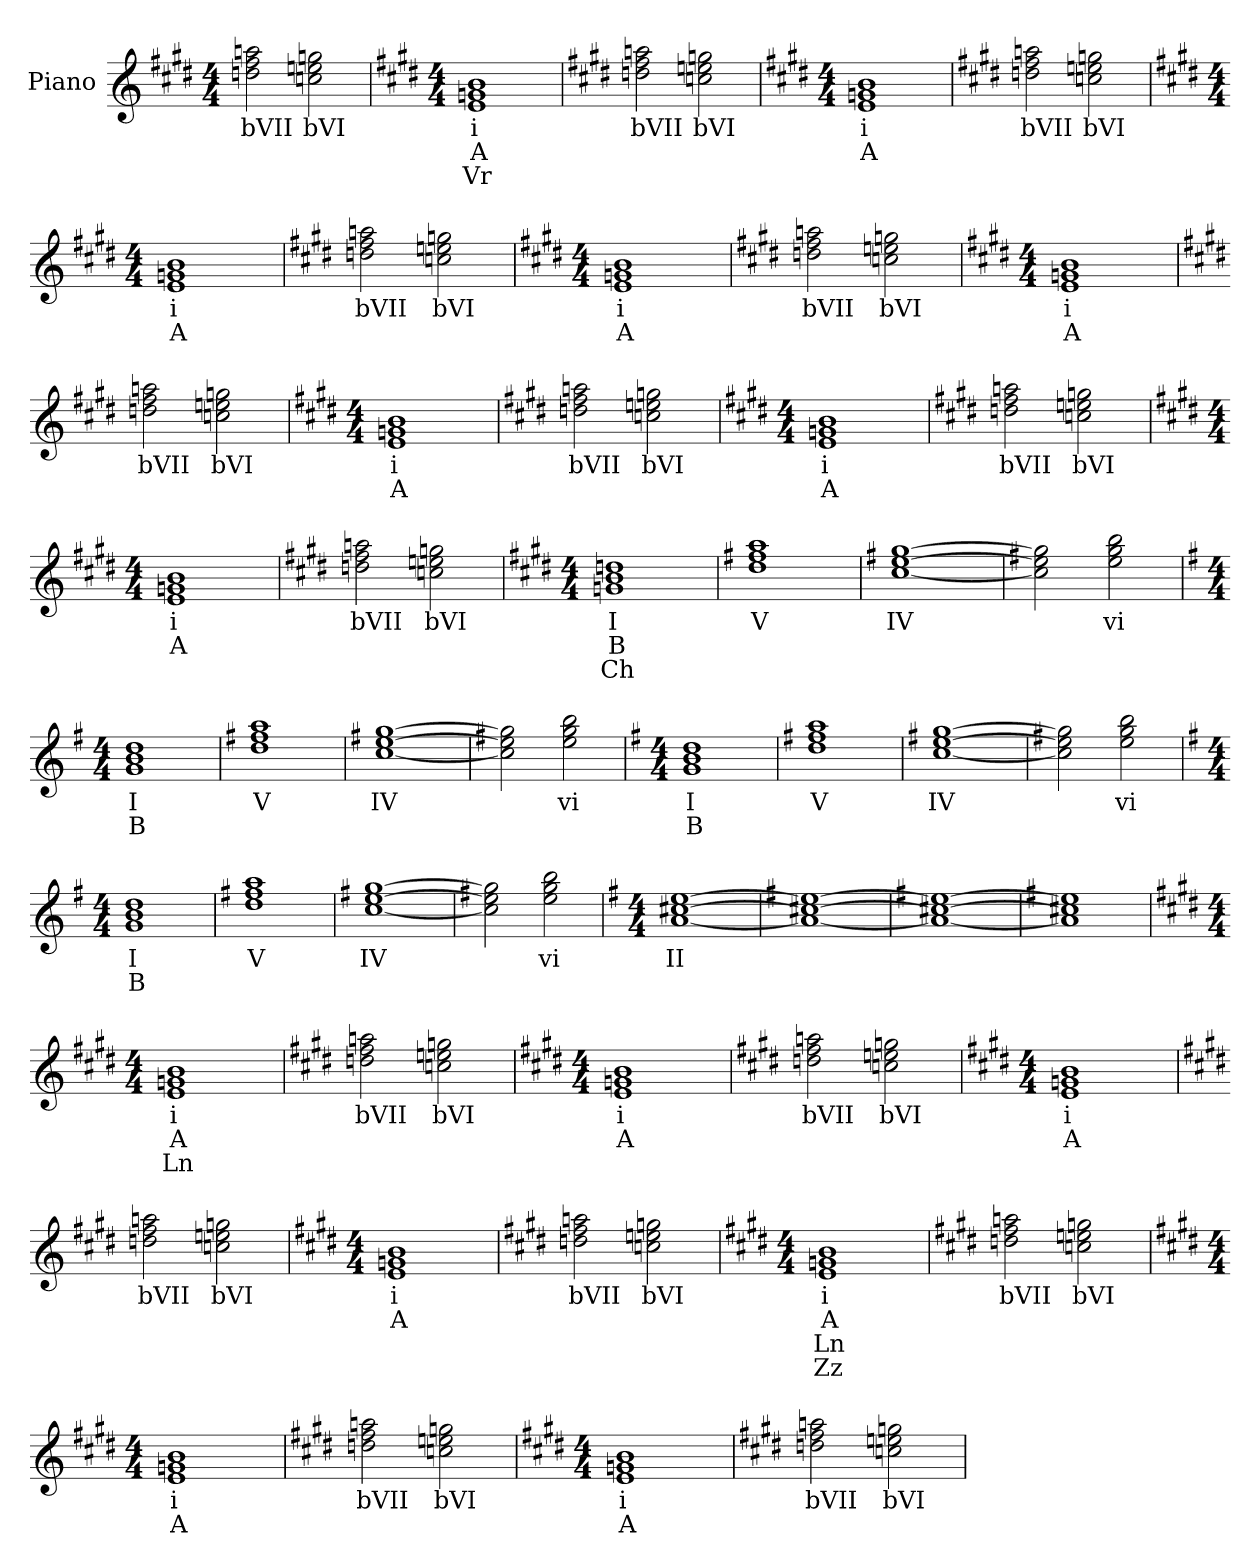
**kern	**text	**text	**text	**text
*part1	*part1	*part1	*part1	*part1
*staff1	*staff1	*staff1	*staff1	*staff1
*I"Piano	*	*	*	*
*I'Pno	*	*	*	*
*k[f#c#g#d#]	*	*	*	*
*E:	*	*	*	*
*M4/4	*	*	*	*
=	=	=	=	=
2ddn 2ff# 2aan	bVII	.	.	.
2ccn 2een 2ggn	bVI	.	.	.
=	=	=	=	=
*k[f#c#g#d#]	*	*	*	*
*E:	*	*	*	*
*M4/4	*	*	*	*
1e 1gn 1b	i	A	Vr	.
=	=	=	=	=
*k[f#c#g#d#]	*	*	*	*
*E:	*	*	*	*
2ddn 2ff# 2aan	bVII	.	.	.
2ccn 2een 2ggn	bVI	.	.	.
=	=	=	=	=
*k[f#c#g#d#]	*	*	*	*
*E:	*	*	*	*
*M4/4	*	*	*	*
1e 1gn 1b	i	A	.	.
=	=	=	=	=
*k[f#c#g#d#]	*	*	*	*
*E:	*	*	*	*
2ddn 2ff# 2aan	bVII	.	.	.
2ccn 2een 2ggn	bVI	.	.	.
=	=	=	=	=
*k[f#c#g#d#]	*	*	*	*
*E:	*	*	*	*
*M4/4	*	*	*	*
1e 1gn 1b	i	A	.	.
=	=	=	=	=
*k[f#c#g#d#]	*	*	*	*
*E:	*	*	*	*
2ddn 2ff# 2aan	bVII	.	.	.
2ccn 2een 2ggn	bVI	.	.	.
=	=	=	=	=
*k[f#c#g#d#]	*	*	*	*
*E:	*	*	*	*
*M4/4	*	*	*	*
1e 1gn 1b	i	A	.	.
=	=	=	=	=
*k[f#c#g#d#]	*	*	*	*
*E:	*	*	*	*
2ddn 2ff# 2aan	bVII	.	.	.
2ccn 2een 2ggn	bVI	.	.	.
=	=	=	=	=
*k[f#c#g#d#]	*	*	*	*
*E:	*	*	*	*
*M4/4	*	*	*	*
1e 1gn 1b	i	A	.	.
=	=	=	=	=
*k[f#c#g#d#]	*	*	*	*
*E:	*	*	*	*
2ddn 2ff# 2aan	bVII	.	.	.
2ccn 2een 2ggn	bVI	.	.	.
=	=	=	=	=
*k[f#c#g#d#]	*	*	*	*
*E:	*	*	*	*
*M4/4	*	*	*	*
1e 1gn 1b	i	A	.	.
=	=	=	=	=
*k[f#c#g#d#]	*	*	*	*
*E:	*	*	*	*
2ddn 2ff# 2aan	bVII	.	.	.
2ccn 2een 2ggn	bVI	.	.	.
=	=	=	=	=
*k[f#c#g#d#]	*	*	*	*
*E:	*	*	*	*
*M4/4	*	*	*	*
1e 1gn 1b	i	A	.	.
=	=	=	=	=
*k[f#c#g#d#]	*	*	*	*
*E:	*	*	*	*
2ddn 2ff# 2aan	bVII	.	.	.
2ccn 2een 2ggn	bVI	.	.	.
=	=	=	=	=
*k[f#c#g#d#]	*	*	*	*
*E:	*	*	*	*
*M4/4	*	*	*	*
1e 1gn 1b	i	A	.	.
=	=	=	=	=
*k[f#c#g#d#]	*	*	*	*
*E:	*	*	*	*
2ddn 2ff# 2aan	bVII	.	.	.
2ccn 2een 2ggn	bVI	.	.	.
=	=	=	=	=
*k[f#c#g#d#]	*	*	*	*
*E:	*	*	*	*
*M4/4	*	*	*	*
1gn 1b 1ddn	I	B	Ch	.
=	=	=	=	=
*k[f#]	*	*	*	*
*G:	*	*	*	*
1dd 1ff# 1aa	V	.	.	.
=	=	=	=	=
*k[f#]	*	*	*	*
*G:	*	*	*	*
[1cc [1ee [1gg	IV	.	.	.
=	=	=	=	=
*k[f#]	*	*	*	*
*G:	*	*	*	*
2cc] 2ee] 2gg]	.	.	.	.
2ee 2gg 2bb	vi	.	.	.
=	=	=	=	=
*k[f#]	*	*	*	*
*G:	*	*	*	*
*M4/4	*	*	*	*
1g 1b 1dd	I	B	.	.
=	=	=	=	=
*k[f#]	*	*	*	*
*G:	*	*	*	*
1dd 1ff# 1aa	V	.	.	.
=	=	=	=	=
*k[f#]	*	*	*	*
*G:	*	*	*	*
[1cc [1ee [1gg	IV	.	.	.
=	=	=	=	=
*k[f#]	*	*	*	*
*G:	*	*	*	*
2cc] 2ee] 2gg]	.	.	.	.
2ee 2gg 2bb	vi	.	.	.
=	=	=	=	=
*k[f#]	*	*	*	*
*G:	*	*	*	*
*M4/4	*	*	*	*
1g 1b 1dd	I	B	.	.
=	=	=	=	=
*k[f#]	*	*	*	*
*G:	*	*	*	*
1dd 1ff# 1aa	V	.	.	.
=	=	=	=	=
*k[f#]	*	*	*	*
*G:	*	*	*	*
[1cc [1ee [1gg	IV	.	.	.
=	=	=	=	=
*k[f#]	*	*	*	*
*G:	*	*	*	*
2cc] 2ee] 2gg]	.	.	.	.
2ee 2gg 2bb	vi	.	.	.
=	=	=	=	=
*k[f#]	*	*	*	*
*G:	*	*	*	*
*M4/4	*	*	*	*
1g 1b 1dd	I	B	.	.
=	=	=	=	=
*k[f#]	*	*	*	*
*G:	*	*	*	*
1dd 1ff# 1aa	V	.	.	.
=	=	=	=	=
*k[f#]	*	*	*	*
*G:	*	*	*	*
[1cc [1ee [1gg	IV	.	.	.
=	=	=	=	=
*k[f#]	*	*	*	*
*G:	*	*	*	*
2cc] 2ee] 2gg]	.	.	.	.
2ee 2gg 2bb	vi	.	.	.
=	=	=	=	=
*k[f#]	*	*	*	*
*G:	*	*	*	*
*M4/4	*	*	*	*
[1a [1cc#X [1ee	II	.	.	.
=	=	=	=	=
*k[f#]	*	*	*	*
*G:	*	*	*	*
1a_ 1cc#X_ 1ee_	.	.	.	.
=	=	=	=	=
*k[f#]	*	*	*	*
*G:	*	*	*	*
1a_ 1cc#X_ 1ee_	.	.	.	.
=	=	=	=	=
*k[f#]	*	*	*	*
*G:	*	*	*	*
1a] 1cc#X] 1ee]	.	.	.	.
=	=	=	=	=
*k[f#c#g#d#]	*	*	*	*
*E:	*	*	*	*
*M4/4	*	*	*	*
1e 1gn 1b	i	A	Ln	.
=	=	=	=	=
*k[f#c#g#d#]	*	*	*	*
*E:	*	*	*	*
2ddn 2ff# 2aan	bVII	.	.	.
2ccn 2een 2ggn	bVI	.	.	.
=	=	=	=	=
*k[f#c#g#d#]	*	*	*	*
*E:	*	*	*	*
*M4/4	*	*	*	*
1e 1gn 1b	i	A	.	.
=	=	=	=	=
*k[f#c#g#d#]	*	*	*	*
*E:	*	*	*	*
2ddn 2ff# 2aan	bVII	.	.	.
2ccn 2een 2ggn	bVI	.	.	.
=	=	=	=	=
*k[f#c#g#d#]	*	*	*	*
*E:	*	*	*	*
*M4/4	*	*	*	*
1e 1gn 1b	i	A	.	.
=	=	=	=	=
*k[f#c#g#d#]	*	*	*	*
*E:	*	*	*	*
2ddn 2ff# 2aan	bVII	.	.	.
2ccn 2een 2ggn	bVI	.	.	.
=	=	=	=	=
*k[f#c#g#d#]	*	*	*	*
*E:	*	*	*	*
*M4/4	*	*	*	*
1e 1gn 1b	i	A	.	.
=	=	=	=	=
*k[f#c#g#d#]	*	*	*	*
*E:	*	*	*	*
2ddn 2ff# 2aan	bVII	.	.	.
2ccn 2een 2ggn	bVI	.	.	.
=	=	=	=	=
*k[f#c#g#d#]	*	*	*	*
*E:	*	*	*	*
*M4/4	*	*	*	*
1e 1gn 1b	i	A	Ln	Zz
=	=	=	=	=
*k[f#c#g#d#]	*	*	*	*
*E:	*	*	*	*
2ddn 2ff# 2aan	bVII	.	.	.
2ccn 2een 2ggn	bVI	.	.	.
=	=	=	=	=
*k[f#c#g#d#]	*	*	*	*
*E:	*	*	*	*
*M4/4	*	*	*	*
1e 1gn 1b	i	A	.	.
=	=	=	=	=
*k[f#c#g#d#]	*	*	*	*
*E:	*	*	*	*
2ddn 2ff# 2aan	bVII	.	.	.
2ccn 2een 2ggn	bVI	.	.	.
=	=	=	=	=
*k[f#c#g#d#]	*	*	*	*
*E:	*	*	*	*
*M4/4	*	*	*	*
1e 1gn 1b	i	A	.	.
=	=	=	=	=
*k[f#c#g#d#]	*	*	*	*
*E:	*	*	*	*
2ddn 2ff# 2aan	bVII	.	.	.
2ccn 2een 2ggn	bVI	.	.	.
=	=	=	=	=
*-	*-	*-	*-	*-
